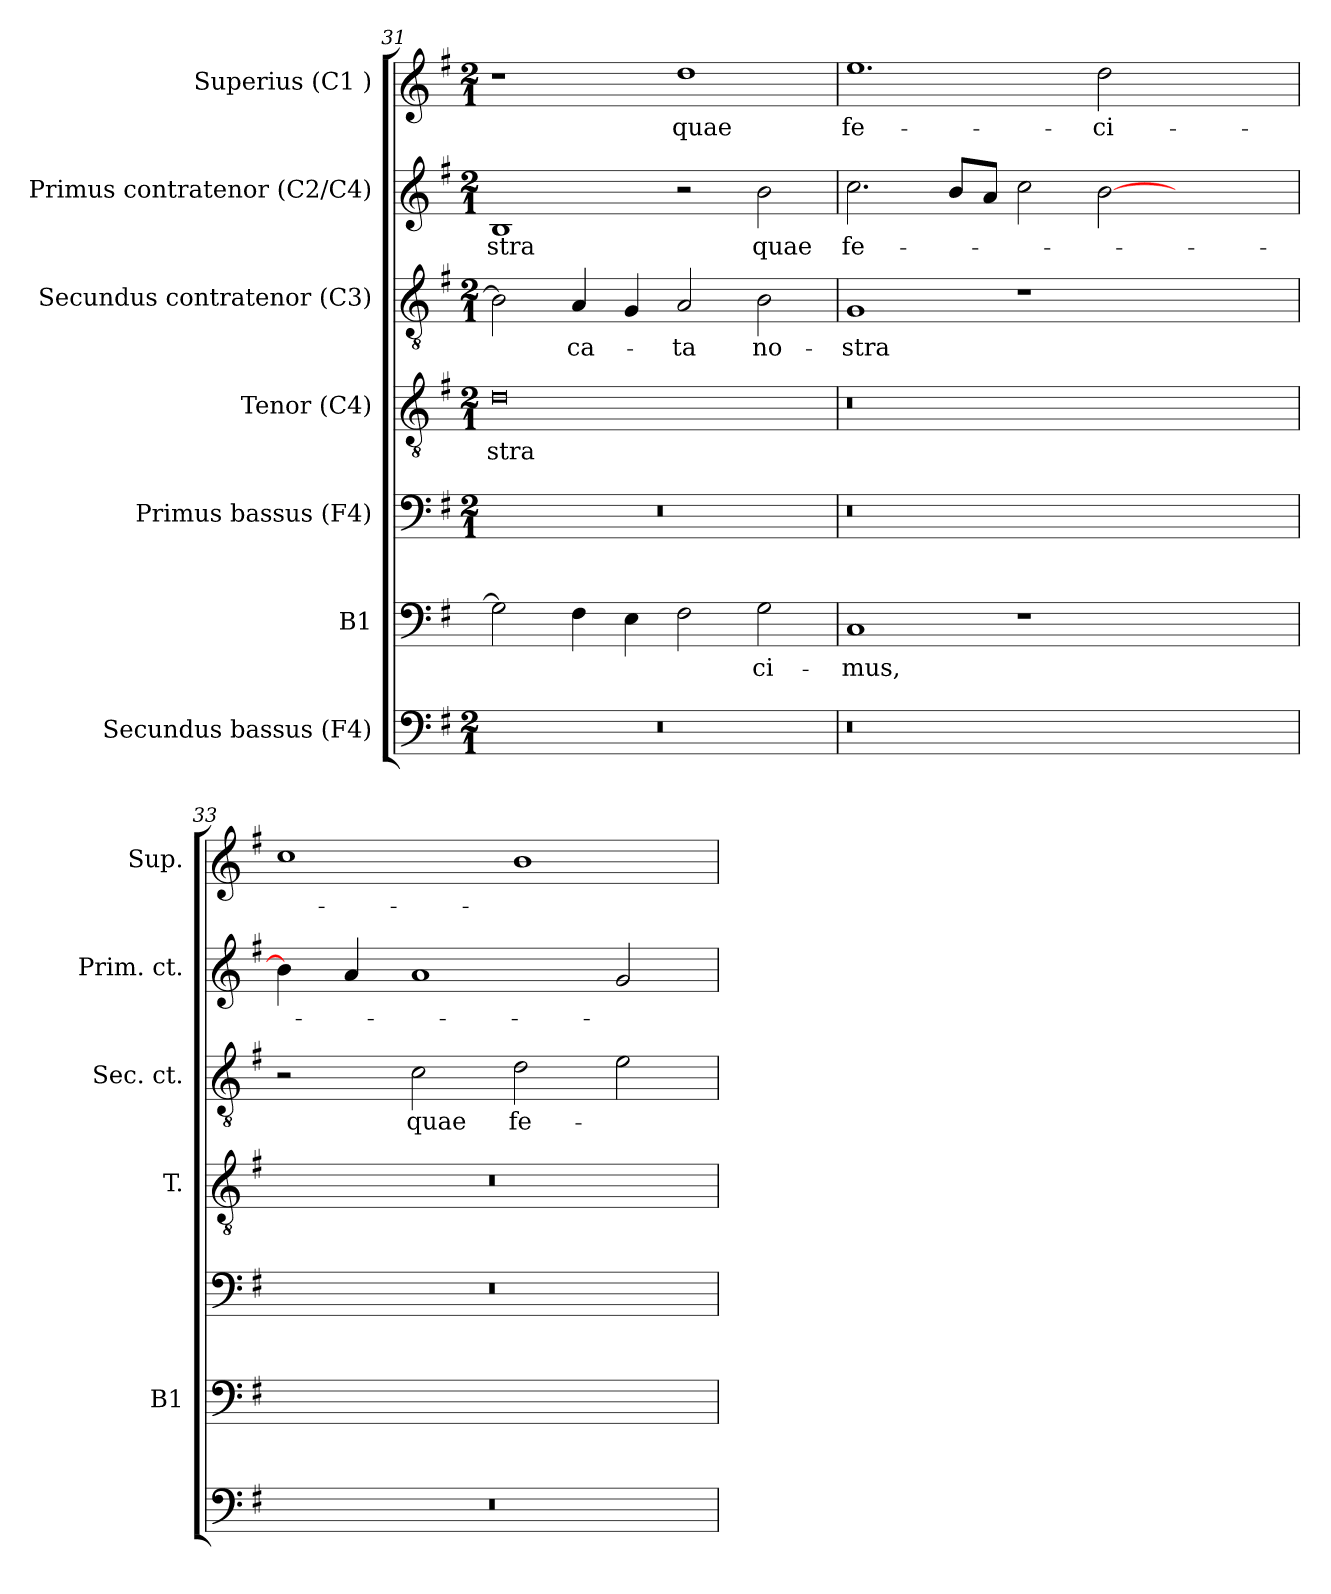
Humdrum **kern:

**kern	**kern	**text	**kern	**kern	**text	**kern	**text	**kern	**text	**kern	**text
*part7	*part6	*part6	*part5	*part4	*part4	*part3	*part3	*part2	*part2	*part1	*part1
*staff7	*staff6	*staff6	*staff5	*staff4	*staff4	*staff3	*staff3	*staff2	*staff2	*staff1	*staff1
*I"Secundus bassus (F4)	*I"B1	*	*I"Primus bassus (F4)	*I"Tenor (C4)	*	*I"Secundus contratenor (C3)	*	*I"Primus contratenor (C2/C4)	*	*I"Superius (C1 )	*
*	*I'B1	*	*	*I'T.	*	*I'Sec. ct.	*	*I'Prim. ct.	*	*I'Sup.	*
*clefF4	*clefF4	*	*clefF4	*clefGv2	*	*clefGv2	*	*clefG2	*	*clefG2	*
*k[f#]	*k[f#]	*	*k[f#]	*k[f#]	*	*k[f#]	*	*k[f#]	*	*k[f#]	*
*G:	*G:	*	*G:	*G:	*	*G:	*	*G:	*	*G:	*
*M2/1	*	*	*M2/1	*M2/1	*	*M2/1	*	*M2/1	*	*M2/1	*
=31	=31	=31	=31	=31	=31	=31	=31	=31	=31	=31	=31
!	!	!	!	!	!LO:LY:b:cj	!	!	!	!LO:LY:b:cj	!	!
0r	2G\]	.	0r	0d	-stra	2B\]	.	1B	-stra	1r	.
!	!	!	!	!	!	!	!LO:LY:b:cj	!	!	!	!
.	4F#\	.	.	.	.	4A/	-ca-	.	.	.	.
.	4E\	.	.	.	.	4G/	.	.	.	.	.
!	!	!	!	!	!	!	!LO:LY:b:cj	!	!	!	!LO:LY:b:cj
.	2F#\	.	.	.	.	2A/	-ta	2r	.	1dd	quae
!	!	!LO:LY:b:cj	!	!	!	!	!LO:LY:b:cj	!	!LO:LY:b:cj	!	!
.	2G\	-ci-	.	.	.	2B\	no-	2b\	quae	.	.
=32	=32	=32	=32	=32	=32	=32	=32	=32	=32	=32	=32
!	!	!LO:LY:b:cj	!	!	!	!	!LO:LY:b:cj	!	!LO:LY:b:cj	!	!LO:LY:b:cj
0r	1C	-mus,	0r	0r	.	1G	-stra	2.cc\	fe-	1.ee	fe-
.	.	.	.	.	.	.	.	8b/L	.	.	.
.	.	.	.	.	.	.	.	8a/J	.	.	.
!	!LO:N:vis=1	!	!	!	!	!LO:N:vis=1	!	!	!	!	!
.	0r	.	.	.	.	0r	.	2cc\	.	.	.
!	!	!	!	!	!	!	!	!	!	!	!LO:LY:b:cj
.	.	.	.	.	.	.	.	[>2b\	.	2dd\	-ci-
1ryy	.	.	1ryy	1ryy	.	.	.	1ryy	.	1ryy	.
=33	=33	=33	=33	=33	=33	=33	=33	=33	=33	=33	=33
0r	0r	.	0r	0r	.	2r	.	4b\]	.	1cc	.
.	.	.	.	.	.	.	.	4a/	.	.	.
!	!	!	!	!	!	!	!LO:LY:b:cj	!	!	!	!
.	.	.	.	.	.	2c\	quae	1a	.	.	.
!	!	!	!	!	!	!	!LO:LY:b:cj	!	!	!	!
.	.	.	.	.	.	2d\	fe-	.	.	1b	.
.	.	.	.	.	.	2e\	.	2g/	.	.	.
=	=	=	=	=	=	=	=	=	=	=	=
*-	*-	*-	*-	*-	*-	*-	*-	*-	*-	*-	*-
